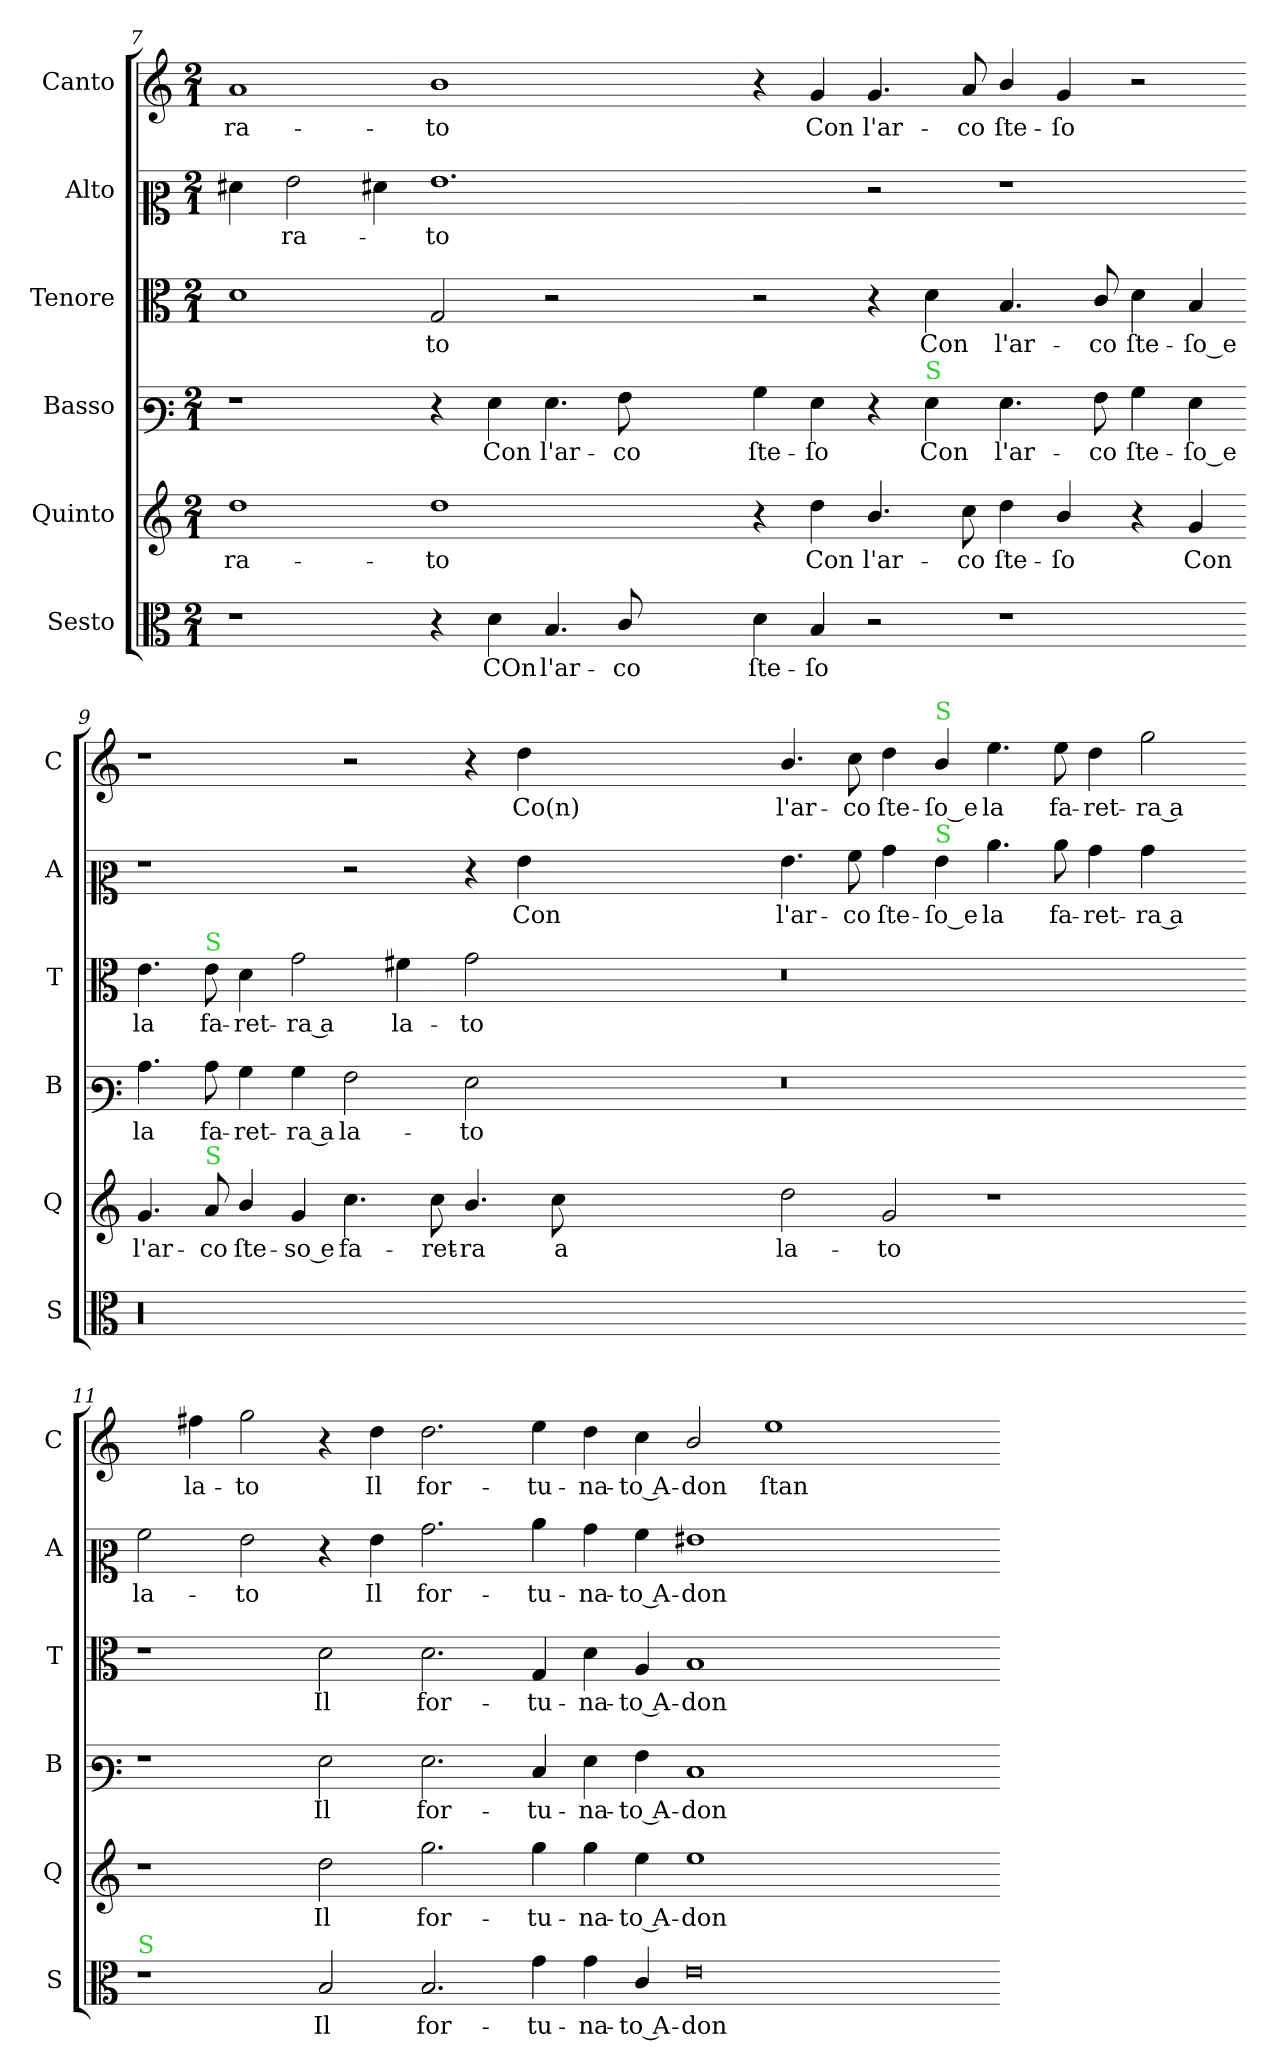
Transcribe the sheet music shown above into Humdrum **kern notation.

**kern	**text	**kern	**text	**kern	**text	**kern	**text	**kern	**text	**kern	**text
*part6	*part6	*part5	*part5	*part4	*part4	*part3	*part3	*part2	*part2	*part1	*part1
*staff6	*staff6	*staff5	*staff5	*staff4	*staff4	*staff3	*staff3	*staff2	*staff2	*staff1	*staff1
*I"Sesto	*	*I"Quinto	*	*I"Basso	*	*I"Tenore	*	*I"Alto	*	*I"Canto	*
*I'S	*	*I'Q	*	*I'B	*	*I'T	*	*I'A	*	*I'C	*
*clefC3	*	*clefG2	*	*clefF3	*	*clefC3	*	*clefC2	*	*clefG2	*
*k[]	*	*k[]	*	*k[]	*	*k[]	*	*k[]	*	*k[]	*
*C:ion	*	*C:ion	*	*C:ion	*	*C:ion	*	*C:ion	*	*C:ion	*
*M2/1	*	*M2/1	*	*M2/1	*	*M2/1	*	*M2/1	*	*M2/1	*
=7	=7	=7	=7	=7	=7	=7	=7	=7	=7	=7	=7
1r	.	1dd	-ra-	1r	.	1d	.	4f#X\	.	1a	-ra-
.	.	.	.	.	.	.	.	2g\	-ra-	.	.
.	.	.	.	.	.	.	.	4f#X\	.	.	.
4r	.	1dd	-to	4r	.	2G/	-to	1.g	-to	1b	-to
4d\	COn	.	.	4G\	Con	.	.	.	.	.	.
4.B/	l'ar-	.	.	4.G\	l'ar-	2r	.	.	.	.	.
8c/	-co	.	.	8A\	-co	.	.	.	.	.	.
2ryy	.	2ryy	.	2ryy	.	2ryy	.	.	.	2ryy	.
=8-	=8-	=8-	=8-	=8-	=8-	=8-	=8-	=8-	=8-	=8-	=8-
4d\	ſte-	4r	.	4B\	ſte-	2r	.	2ryy	.	4r	.
4B/	-ſo	4dd\	Con	4G\	-ſo	.	.	.	.	4g/	Con
2r	.	4.b/	l'ar-	4r	.	4r	.	2r	.	4.g/	l'ar-
!	!	!	!	!LO:TX:a:color=limegreen:t=S	!	!	!	!	!	!	!
.	.	.	.	4G\	Con	4d\	Con	.	.	.	.
.	.	8cc\	-co	.	.	.	.	.	.	8a/	-co
1r	.	4dd\	ſte-	4.G\	l'ar-	4.B/	l'ar-	1r	.	4b/	ſte-
.	.	4b/	-ſo	.	.	.	.	.	.	4g/	-ſo
.	.	.	.	8A\	-co	8c/	-co	.	.	.	.
.	.	4r	.	4B\	ſte-	4d\	ſte-	.	.	2r	.
.	.	4g/	Con	4G\	-ſo e	4B/	-ſo e	.	.	.	.
=9-	=9-	=9-	=9-	=9-	=9-	=9-	=9-	=9-	=9-	=9-	=9-
00r	.	4.g/	l'ar-	4.c\	la	4.e\	la	1r	.	1r	.
!	!	!	!	!	!	!LO:TX:a:color=limegreen:t=S	!	!	!	!	!
!	!	!LO:TX:a:color=limegreen:t=S	!	!	!	!	!	!	!	!	!
.	.	8a/	-co	8c\	fa-	8e\	fa-	.	.	.	.
.	.	4b/	ſte-	4B\	-ret-	4d\	-ret-	.	.	.	.
.	.	4g/	-so e	4B\	-ra a	2g\	-ra a	.	.	.	.
.	.	4.cc\	fa-	2A\	la-	.	.	2r	.	2r	.
.	.	.	.	.	.	4f#X\	la-	.	.	.	.
.	.	8cc\	-ret-	.	.	.	.	.	.	.	.
.	.	4.b/	-ra	2G\	-to	2g\	-to	4r	.	4r	.
.	.	.	.	.	.	.	.	4g\	Con	4dd\	Co(n)
.	.	8cc\	a	.	.	.	.	.	.	.	.
.	.	0ryy	.	0ryy	.	0ryy	.	0ryy	.	0ryy	.
=10-	=10-	=10-	=10-	=10-	=10-	=10-	=10-	=10-	=10-	=10-	=10-
0ryy	.	2dd\	la-	0r	.	0r	.	4.g\	l'ar-	4.b/	l'ar-
.	.	.	.	.	.	.	.	8a\	-co	8cc\	-co
.	.	2g/	-to	.	.	.	.	4b\	ſte-	4dd\	ſte-
!	!	!	!	!	!	!	!	!	!	!LO:TX:a:color=limegreen:t=S	!
!	!	!	!	!	!	!	!	!LO:TX:a:color=limegreen:t=S	!	!	!
.	.	.	.	.	.	.	.	4g\	-ſo e	4b/	-ſo e
.	.	1r	.	.	.	.	.	4.cc\	la	4.ee\	la
.	.	.	.	.	.	.	.	8cc\	fa-	8ee\	fa-
.	.	.	.	.	.	.	.	4b\	-ret-	4dd\	-ret-
.	.	.	.	.	.	.	.	4b\	-ra a	2gg\	-ra a
4ryy	.	4ryy	.	4ryy	.	4ryy	.	4ryy	.	.	.
=11-	=11-	=11-	=11-	=11-	=11-	=11-	=11-	=11-	=11-	=11-	=11-
!LO:TX:a:color=limegreen:t=S	!	!	!	!	!	!	!	!	!	!	!
1r	.	1r	.	1r	.	1r	.	2a\	la-	4ryy	.
.	.	.	.	.	.	.	.	.	.	4ff#X\	la-
.	.	.	.	.	.	.	.	2g\	-to	2gg\	-to
2B/	Il	2dd\	Il	2G\	Il	2d\	Il	4r	.	4r	.
.	.	.	.	.	.	.	.	4g\	Il	4dd\	Il
2.B/	for-	2.gg\	for-	2.G\	for-	2.d\	for-	2.b\	for-	2.dd\	for-
=12-	=12-	=12-	=12-	=12-	=12-	=12-	=12-	=12-	=12-	=12-	=12-
4g\	-tu-	4gg\	-tu-	4E/	-tu-	4G/	-tu-	4cc\	-tu-	4ee\	-tu-
4g\	-na-	4gg\	-na-	4G\	-na-	4d\	-na-	4b\	-na-	4dd\	-na-
4c/	-to A-	4ee\	-to A-	4A\	-to A-	4A/	-to A-	4a\	-to A-	4cc\	-to A-
0e	-don	1ee	-don	1E	-don	1B	-don	1g#X	-don	2b/	-don
.	.	.	.	.	.	.	.	.	.	1ee\	ſtan-
.	.	1ryy	.	1ryy	.	1ryy	.	1ryy	.	.	.
.	.	.	.	.	.	.	.	.	.	2ryy	.
=-	=-	=-	=-	=-	=-	=-	=-	=-	=-	=-	=-
*-	*-	*-	*-	*-	*-	*-	*-	*-	*-	*-	*-
